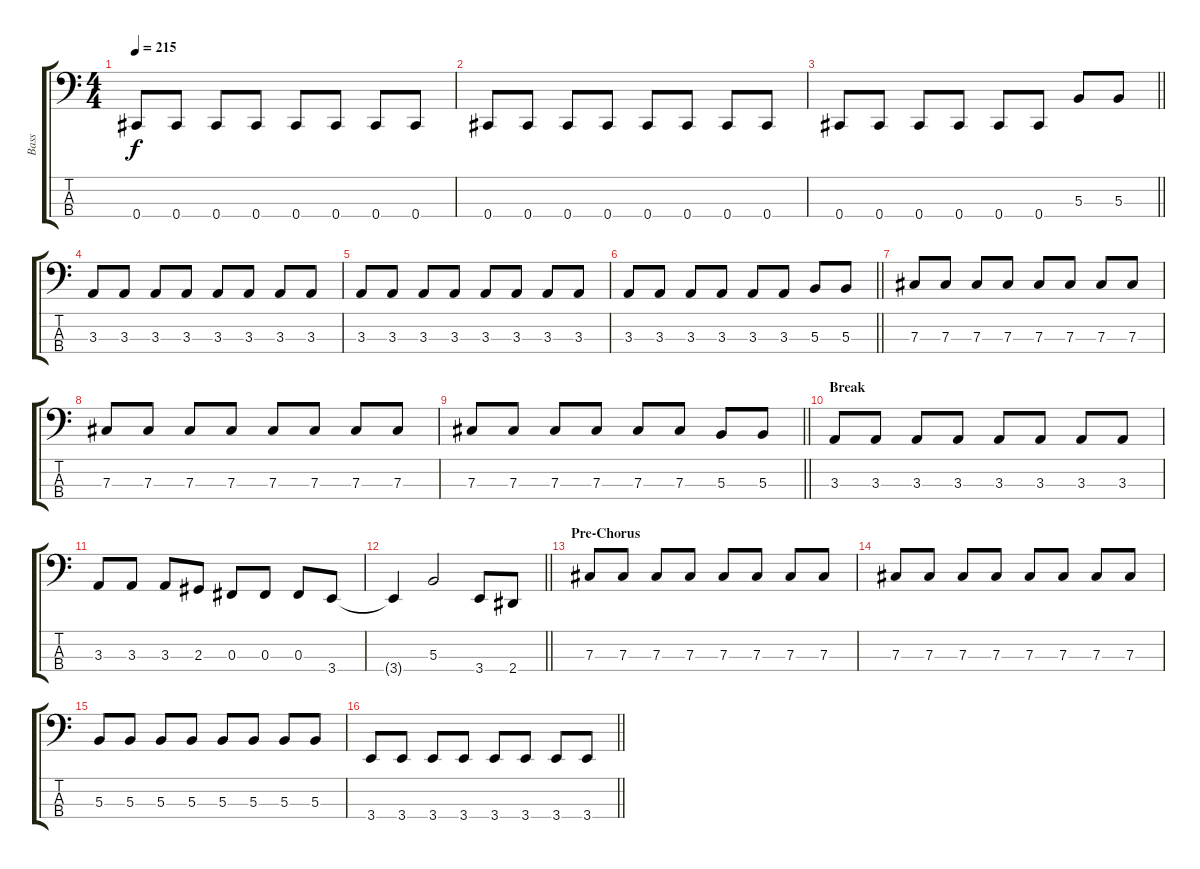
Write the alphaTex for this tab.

\track ("Bass" "Bass") {instrument electricbassfinger}
\staff {score tabs}
\tuning (E2 B1 Gb1 Db1) {hide}
\ts (4 4)
\section ("" "")
\tempo 215
\clef f4
\ks c
0.4.8{dy f} 0.4.8 0.4.8 0.4.8 0.4.8 0.4.8 0.4.8 0.4.8 |
0.4.8 0.4.8 0.4.8 0.4.8 0.4.8 0.4.8 0.4.8 0.4.8 |
\barLineRight lightlight
0.4.8 0.4.8 0.4.8 0.4.8 0.4.8 0.4.8 5.3.8 5.3.8 |
\section ("" "")
3.3.8 3.3.8 3.3.8 3.3.8 3.3.8 3.3.8 3.3.8 3.3.8 |
3.3.8 3.3.8 3.3.8 3.3.8 3.3.8 3.3.8 3.3.8 3.3.8 |
\barLineRight lightlight
3.3.8 3.3.8 3.3.8 3.3.8 3.3.8 3.3.8 5.3.8 5.3.8 |
\section ("" "")
7.3.8 7.3.8 7.3.8 7.3.8 7.3.8 7.3.8 7.3.8 7.3.8 |
7.3.8 7.3.8 7.3.8 7.3.8 7.3.8 7.3.8 7.3.8 7.3.8 |
\barLineRight lightlight
7.3.8 7.3.8 7.3.8 7.3.8 7.3.8 7.3.8 5.3.8 5.3.8 |
\section ("" "Break")
3.3.8 3.3.8 3.3.8 3.3.8 3.3.8 3.3.8 3.3.8 3.3.8 |
3.3.8 3.3.8 3.3.8 2.3.8 0.3.8 0.3.8 0.3.8 3.4.8 |
\barLineRight lightlight
3.4{t}.4 5.3.2 3.4.8 2.4.8 |
\section ("" "Pre-Chorus")
7.3.8 7.3.8 7.3.8 7.3.8 7.3.8 7.3.8 7.3.8 7.3.8 |
7.3.8 7.3.8 7.3.8 7.3.8 7.3.8 7.3.8 7.3.8 7.3.8 |
5.3.8 5.3.8 5.3.8 5.3.8 5.3.8 5.3.8 5.3.8 5.3.8 |
\barLineRight lightlight
3.4.8 3.4.8 3.4.8 3.4.8 3.4.8 3.4.8 3.4.8 3.4.8
